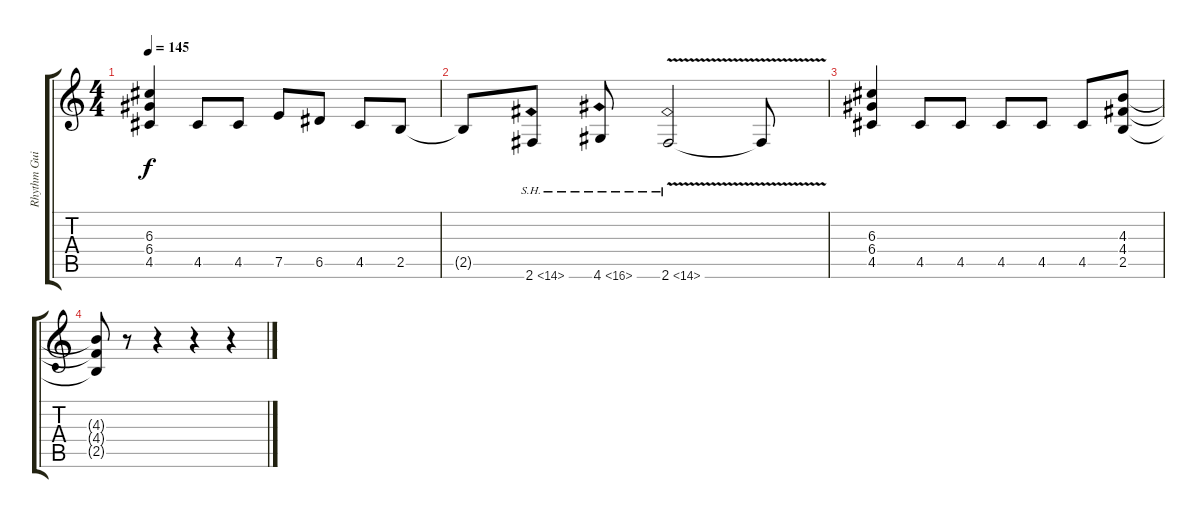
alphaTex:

\track ("Rhythm Guitar 1" "Rhythm Gui") {instrument distortionguitar}
\staff {score tabs}
\tuning (E4 B3 G3 D3 A2 E2) {hide}
\ts (4 4)
\tempo 145
\clef g2
\ks c
(6.3 6.4 4.5).4{dy f} 4.5.8 4.5.8 7.5.8 6.5.8 4.5.8 2.5.8 |
2.5{t}.8 2.6{sh 12}.8 4.6{sh 12}.8 2.6{sh 12 v}.2 2.6{t}.8 |
(6.3 6.4 4.5).4 4.5.8 4.5.8 4.5.8 4.5.8 4.5.8 (4.3 4.4 2.5).8 |
(4.3{t} 4.4{t} 2.5{t}).8 r.8 r.4 r.4 r.4
